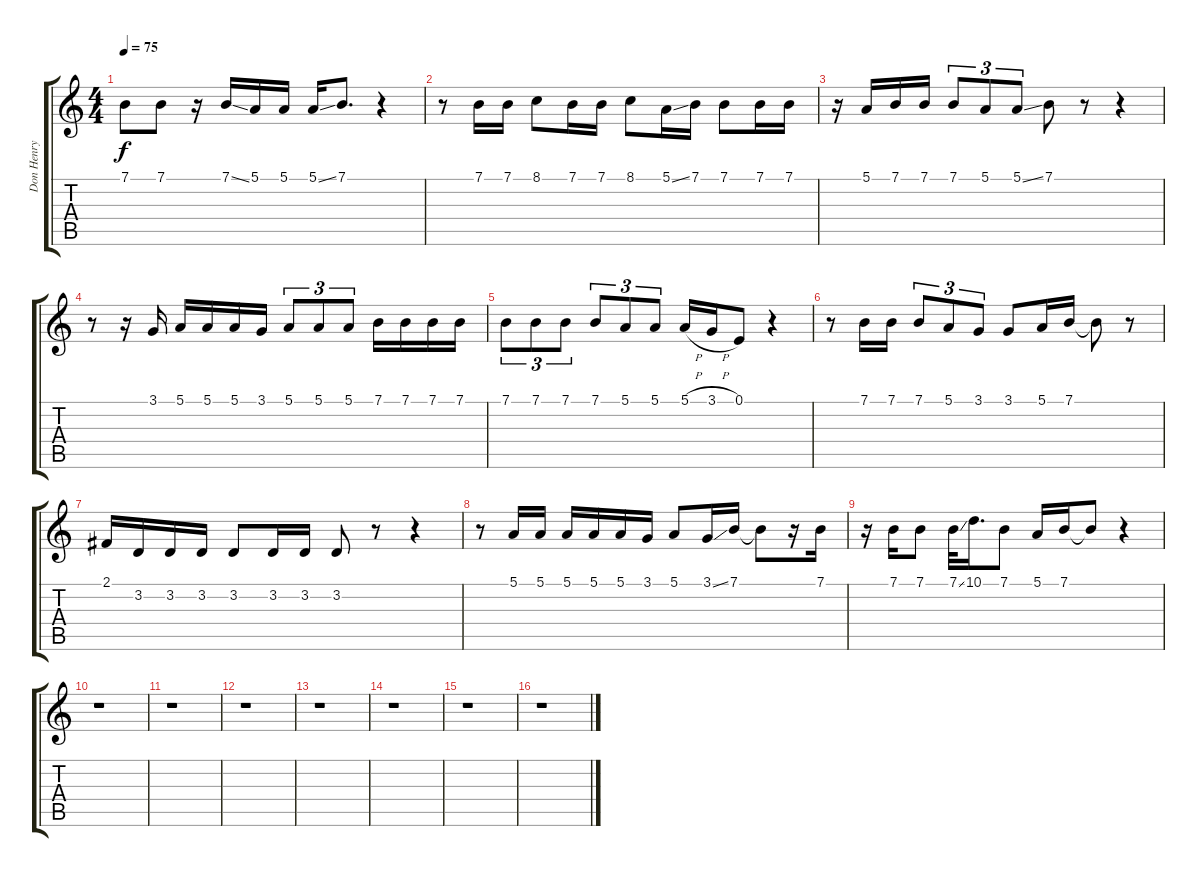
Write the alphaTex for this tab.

\track ("Don Henry" "Don Henry") {instrument lead5charang}
\staff {score tabs}
\tuning (E4 B3 G3 D3 A2 E2) {hide}
\ts (4 4)
\tempo 75
\clef g2
\ks c
7.1.8{dy f} 7.1.8 r.16 7.1{ss}.16 5.1.16 5.1.16 5.1{ss}.16 7.1.8{d} r.4 |
r.8 7.1.16 7.1.16 8.1.8 7.1.16 7.1.16 8.1.8 5.1{ss}.16 7.1.16 7.1.8 7.1.16 7.1.16 |
r.16 5.1.16 7.1.16 7.1.16 7.1.8{tu (3 2)} 5.1.8{tu (3 2)} 5.1{ss}.8{tu (3 2)} 7.1.8 r.8 r.4 |
r.8 r.16 3.1.16 5.1.16 5.1.16 5.1.16 3.1.16 5.1.8{tu (3 2)} 5.1.8{tu (3 2)} 5.1.8{tu (3 2)} 7.1.16 7.1.16 7.1.16 7.1.16 |
7.1.8{tu (3 2)} 7.1.8{tu (3 2)} 7.1.8{tu (3 2)} 7.1.8{tu (3 2)} 5.1.8{tu (3 2)} 5.1.8{tu (3 2)} 5.1{h}.16 3.1{h}.16 0.1.8 r.4 |
r.8 7.1.16 7.1.16 7.1.8{tu (3 2)} 5.1.8{tu (3 2)} 3.1.8{tu (3 2)} 3.1.8 5.1.16 7.1.16 7.1{t}.8 r.8 |
2.1.16 3.2.16 3.2.16 3.2.16 3.2.8 3.2.16 3.2.16 3.2.8 r.8 r.4 |
r.8 5.1.16 5.1.16 5.1.16 5.1.16 5.1.16 3.1.16 5.1.8 3.1{ss}.16 7.1.16 7.1{t}.8 r.16 7.1.16 |
r.16 7.1.16 7.1.8 7.1{ss}.32 10.1.16{d} 7.1.8 5.1.16 7.1.16 7.1{t}.8 r.4 |
r.1 |
r.1 |
r.1 |
r.1 |
r.1 |
r.1 |
r.1
